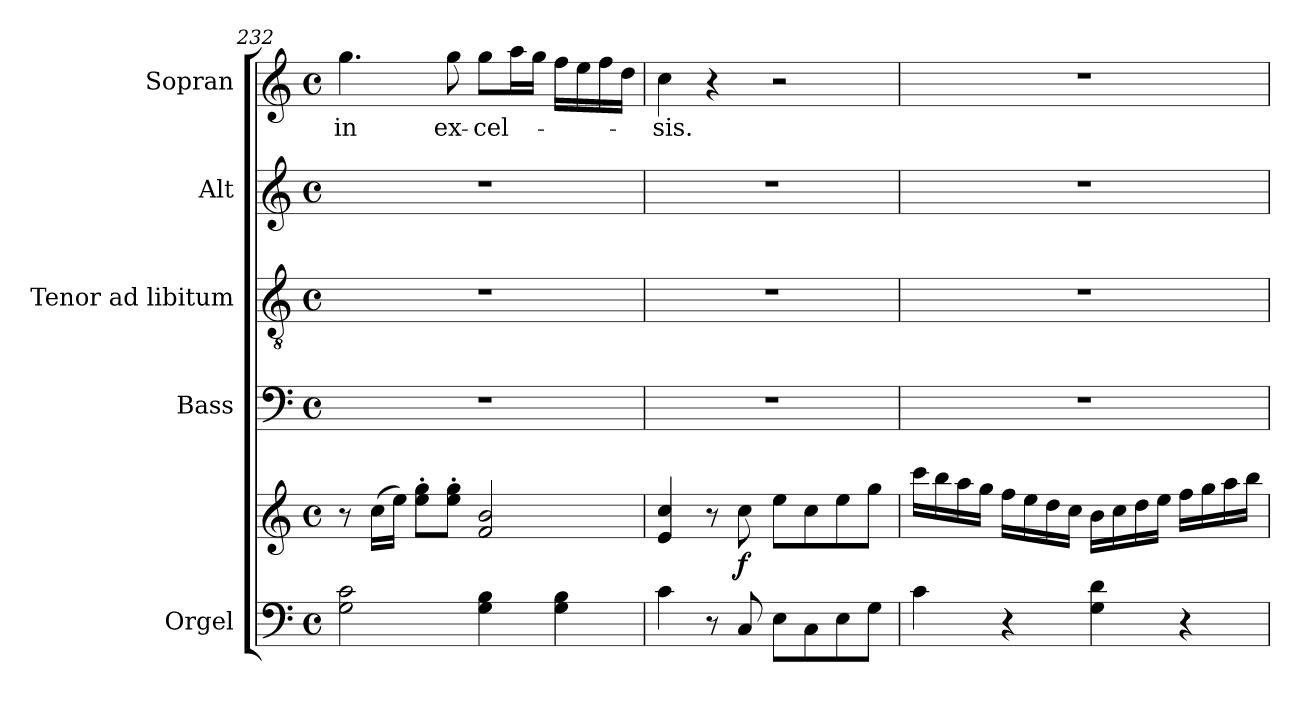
**kern	**kern	**dynam	**kern	**kern	**kern	**kern	**text
*part5	*part5	*part5	*part4	*part3	*part2	*part1	*part1
*staff6	*staff5	*staff5/6	*staff4	*staff3	*staff2	*staff1	*staff1
*I"Orgel	*	*	*I"Bass	*I"Tenor ad libitum	*I"Alt	*I"Sopran	*
*I'Org.	*	*	*I'B.	*I'T.	*I'A.	*I'S.	*
*clefF4	*clefG2	*	*clefF4	*clefGv2	*clefG2	*clefG2	*
*k[]	*k[]	*	*k[]	*k[]	*k[]	*k[]	*
*C:	*C:	*	*C:	*C:	*C:	*C:	*
*M4/4	*M4/4	*	*M4/4	*M4/4	*M4/4	*M4/4	*
*met(c)	*met(c)	*	*met(c)	*met(c)	*met(c)	*met(c)	*
=232	=232	=232	=232	=232	=232	=232	=232
!	!	!	!	!	!	!	!LO:LY:b
2G\ 2c\	8r	.	1r	1r	1r	4.gg\	in
.	(>16cc\LL	.	.	.	.	.	.
.	16ee\JJ)	.	.	.	.	.	.
.	8ee\'> 8gg\'>L	.	.	.	.	.	.
!	!	!	!	!	!	!	!LO:LY:b
.	8ee\'> 8gg\'>J	.	.	.	.	8gg\	ex-
!	!	!	!	!	!	!	!LO:LY:b
4G\ 4B\	2f/ 2b/	.	.	.	.	8gg\L	-cel-
.	.	.	.	.	.	16aa\L	.
.	.	.	.	.	.	16gg\JJ	.
4G\ 4B\	.	.	.	.	.	16ff\LL	.
.	.	.	.	.	.	16ee\	.
.	.	.	.	.	.	16ff\	.
.	.	.	.	.	.	16dd\JJ	.
=233	=233	=233	=233	=233	=233	=233	=233
!	!	!	!	!	!	!	!LO:LY:b
4c\	4e/ 4cc/	.	1r	1r	1r	4cc\	-sis.
8r	8r	.	.	.	.	4r	.
!	!	!LO:DY:b	!	!	!	!	!
8C/	8cc\	f	.	.	.	.	.
8E\L	8ee\L	.	.	.	.	2r	.
8C\	8cc\	.	.	.	.	.	.
8E\	8ee\	.	.	.	.	.	.
8G\J	8gg\J	.	.	.	.	.	.
=234	=234	=234	=234	=234	=234	=234	=234
4c\	16ccc\LL	.	1r	1r	1r	1r	.
.	16bb\	.	.	.	.	.	.
.	16aa\	.	.	.	.	.	.
.	16gg\JJ	.	.	.	.	.	.
4r	16ff\LL	.	.	.	.	.	.
.	16ee\	.	.	.	.	.	.
.	16dd\	.	.	.	.	.	.
.	16cc\JJ	.	.	.	.	.	.
4G\ 4d\	16b\LL	.	.	.	.	.	.
.	16cc\	.	.	.	.	.	.
.	16dd\	.	.	.	.	.	.
.	16ee\JJ	.	.	.	.	.	.
4r	16ff\LL	.	.	.	.	.	.
.	16gg\	.	.	.	.	.	.
.	16aa\	.	.	.	.	.	.
.	16bb\JJ	.	.	.	.	.	.
=	=	=	=	=	=	=	=
*-	*-	*-	*-	*-	*-	*-	*-
